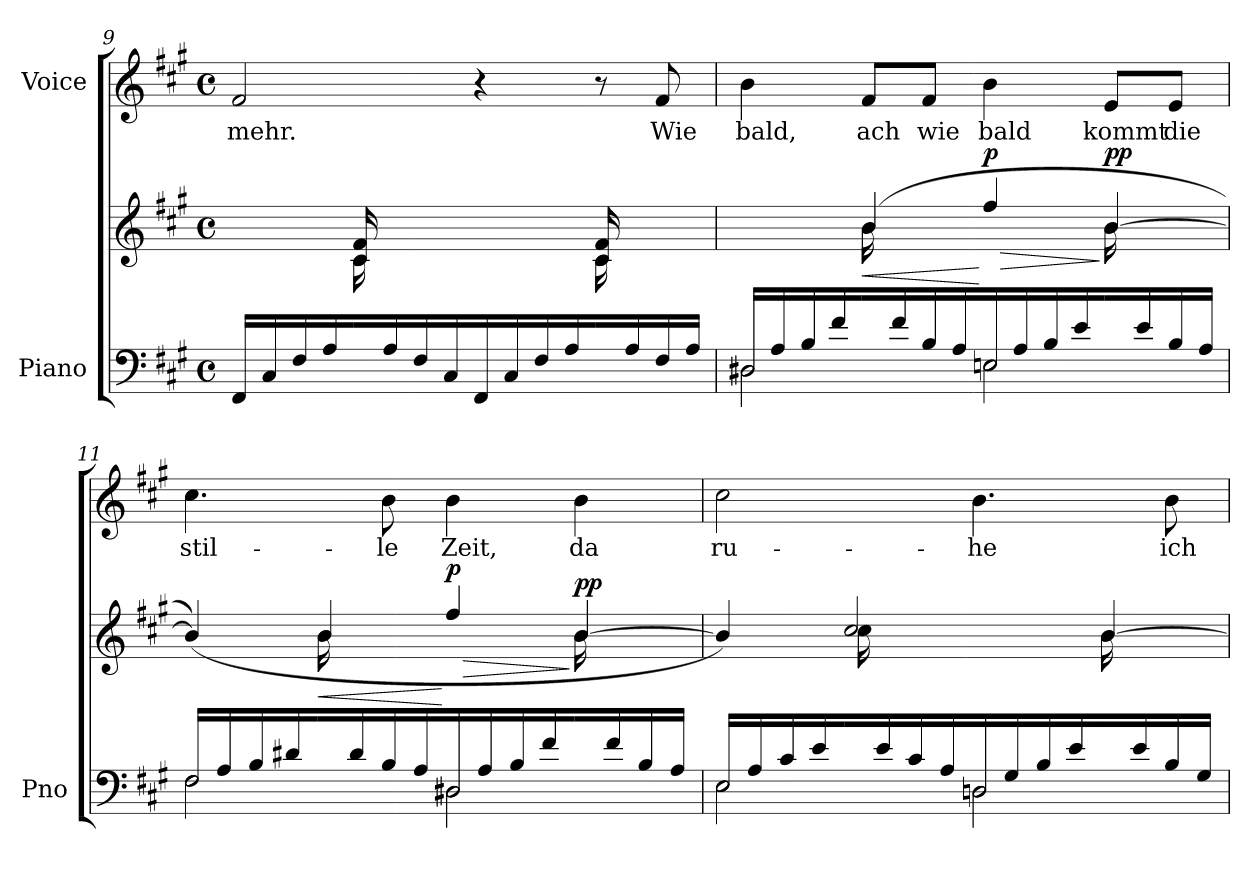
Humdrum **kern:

**kern	**kern	**dynam	**kern	**text
*part2	*part2	*part2	*part1	*part1
*staff3	*staff2	*staff2/3	*staff1	*staff1
*I"Piano	*	*	*I"Voice	*
*I'Pno	*	*	*	*
*clefF4	*clefG2	*	*clefG2	*
*k[f#c#g#]	*k[f#c#g#]	*	*k[f#c#g#]	*
*M4/4	*M4/4	*	*M4/4	*
*met(c)	*met(c)	*	*met(c)	*
=9	=9	=9	=9	=9
*	*^	*	*	*
!	!	!	!	!	!LO:LY:b
16FF#/LL	4ryy	4ryy	.	2f#/	mehr.
16C#/	.	.	.	.	.
16F#/	.	.	.	.	.
16A/JJ	.	.	.	.	.
16ryy	16c#/ 16f#/	(>16c#\LL	.	.	.
16A/	16ryy	4..ryy	.	.	.
16F#/	8ryy	.	.	.	.
16C#/JJ)	.	.	.	.	.
16FF#/LL	4ryy	.	.	4r	.
16C#/	.	.	.	.	.
16F#/	.	.	.	.	.
16A/JJ	.	.	.	.	.
16ryy	16c#/ 16f#/	(>16c#\LL	.	8r	.
16A/	16ryy	8.ryy	.	.	.
!	!	!	!	!	!LO:LY:b
16F#/	8ryy	.	.	8f#/	Wie
16A/JJ)	.	.	.	.	.
!!LO:LB:g=z
=10	=10	=10	=10	=10	=10
*^	*	*	*	*	*
!LO:N:head=open	!LO:N:head=open	!	!	!	!	!LO:LY:b
16D#X/LL	4D#\	4ryy	4ryy	.	4b\	bald,
16A/	.	.	.	.	.	.
16B/	.	.	.	.	.	.
16f#/JJ	.	.	.	.	.	.
!	!	!	!	!LO:HP:b	!	!LO:LY:b
16ryy	4ryy	(>4b/	(>16b\LL	<	8f#/L	ach
16f#/	.	.	4..ryy	.	.	.
!	!	!	!	!	!	!LO:LY:b
16B/	.	.	.	.	8f#/J	wie
16A/JJ)	.	.	.	.	.	.
!LO:N:head=open	!LO:N:head=open	!	!	!LO:HP:n=1:b	!	!LO:LY:b
!	!	!	!	!LO:DY:n=1:a	!	!
16E/LL	4En\	4ff#/	.	[ > p	4b\	bald
16A/	.	.	.	.	.	.
16B/	.	.	.	.	.	.
16e/JJ	.	.	.	.	.	.
!	!	!	!	!LO:DY:n=2:a	!	!LO:LY:b
16ryy	4ryy	[4b/	(>16b\LL	] pp	8e/L	kommt
16e/	.	.	8.ryy	.	.	.
!	!	!	!	!	!	!LO:LY:b
16B/	.	.	.	.	8e/J	die
16A/JJ)	.	.	.	.	.	.
=11	=11	=11	=11	=11	=11	=11
!LO:N:head=open	!LO:N:head=open	!	!	!	!	!LO:LY:b
16F#/LL	4F#\	(>4b/])	4ryy	.	4.cc#\	stil-
16A/	.	.	.	.	.	.
16B/	.	.	.	.	.	.
16d#X/JJ	.	.	.	.	.	.
!	!	!	!	!LO:HP:b	!	!
16ryy	4ryy	4b/	(>16b\LL	<	.	.
16d#/	.	.	4..ryy	.	.	.
!	!	!	!	!	!	!LO:LY:b
16B/	.	.	.	.	8b\	-le
16A/JJ)	.	.	.	.	.	.
!LO:N:head=open	!LO:N:head=open	!	!	!LO:HP:n=1:b	!	!LO:LY:b
!	!	!	!	!LO:DY:n=1:a	!	!
16D#X/LL	4D#\	4ff#/	.	[ > p	4b\	Zeit,
16A/	.	.	.	.	.	.
16B/	.	.	.	.	.	.
16f#/JJ	.	.	.	.	.	.
!	!	!	!	!LO:DY:n=2:a	!	!LO:LY:b
16ryy	4ryy	[4b/	(>16b\LL	] pp	4b\	da
16f#/	.	.	8.ryy	.	.	.
16B/	.	.	.	.	.	.
16A/JJ)	.	.	.	.	.	.
=12	=12	=12	=12	=12	=12	=12
!LO:N:head=open	!LO:N:head=open	!	!	!	!	!LO:LY:b
16E/LL	4E\	4b/])	4ryy	.	2cc#\	ru-
16A/	.	.	.	.	.	.
16c#/	.	.	.	.	.	.
16e/JJ	.	.	.	.	.	.
16ryy	4ryy	2cc#/	(>16cc#\LL	.	.	.
16e/	.	.	4..ryy	.	.	.
16c#/	.	.	.	.	.	.
16A/JJ)	.	.	.	.	.	.
!LO:N:head=open	!LO:N:head=open	!	!	!	!	!LO:LY:b
16D/LL	4Dn\	.	.	.	4.b\	-he
16G#/	.	.	.	.	.	.
16B/	.	.	.	.	.	.
16e/JJ	.	.	.	.	.	.
16ryy	4ryy	[4b/	(>16b\LL	.	.	.
16e/	.	.	8.ryy	.	.	.
!	!	!	!	!	!	!LO:LY:b
16B/	.	.	.	.	8b\	ich
16G#/JJ)	.	.	.	.	.	.
*v	*v	*	*	*	*	*
*	*v	*v	*	*	*
=	=	=	=	=
*-	*-	*-	*-	*-
